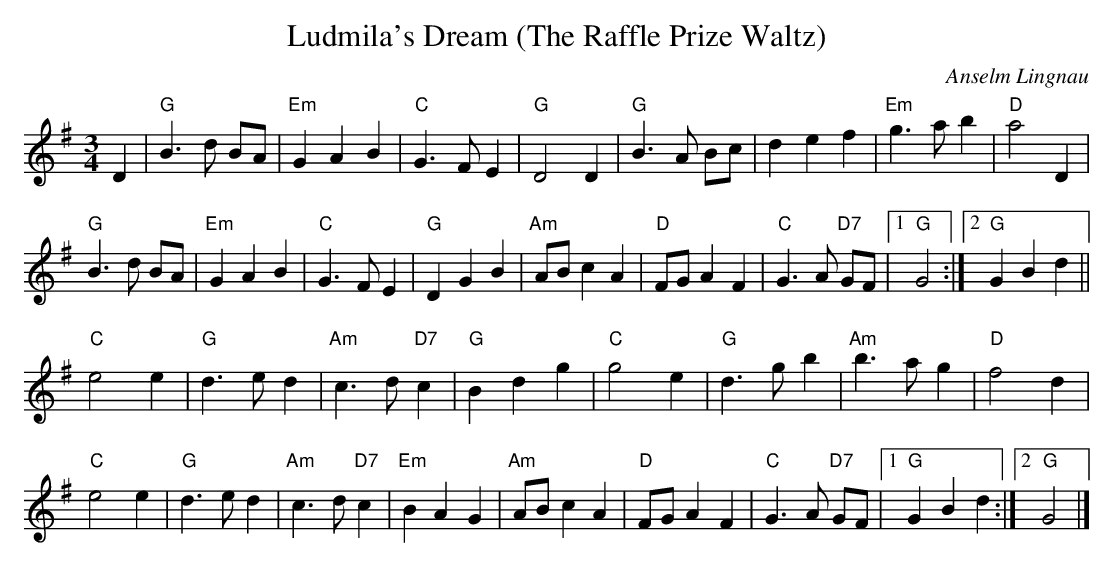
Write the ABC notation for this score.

X:1
T:Ludmila's Dream (The Raffle Prize Waltz)
C:Anselm Lingnau
M:3/4
L:1/4
K:G
D|"G"B>d B/A/|"Em"GAB|"C"G>FE|"G"D2 D|"G"B>A B/c/|def|"Em"g>ab|"D"a2 D|
  "G"B>d B/A/|"Em"GAB|"C"G>FE|"G"DGB|\
          "Am"A/B/c A|"D"F/G/A F|"C"G>A "D7"G/F/|1 "G"G2:|2 "G"GBd||
  "C"e2e|"G"d>ed|"Am"c>d"D7"c|"G"Bdg|"C"g2e|"G"d>gb|"Am"b>ag|"D"f2 d|
  "C"e2e|"G"d>ed|"Am"c>d"D7"c|"Em"BAG|\
          "Am"A/B/c A|"D"F/G/A F|"C"G>A "D7"G/F/|1 "G"GBd:|2 "G"G2|]
